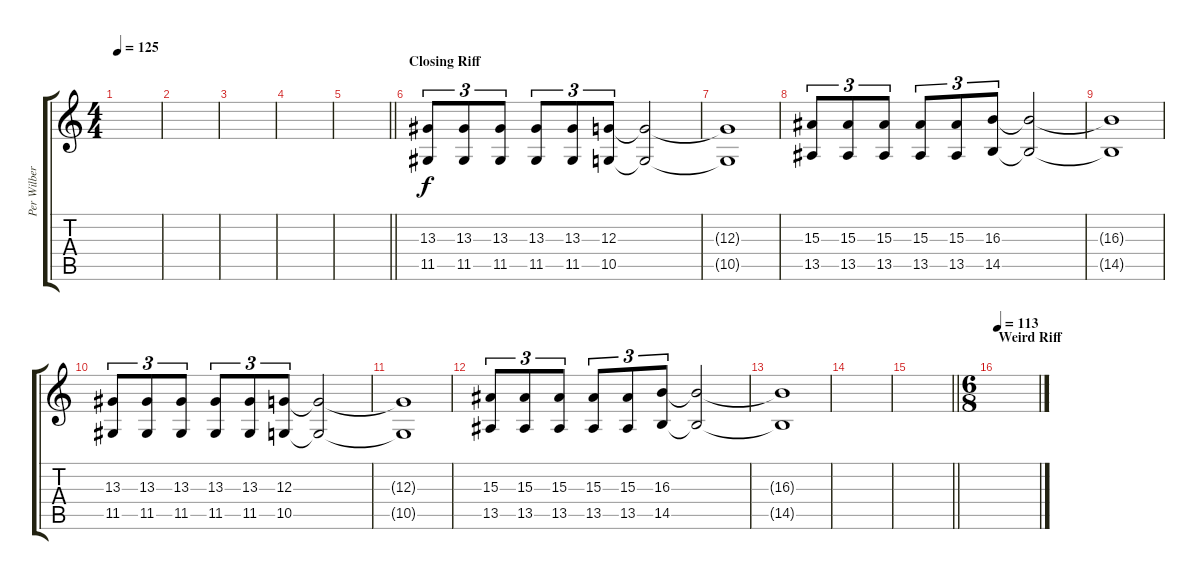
\track ("Per Wilberg" "Per Wilber") {instrument electricpiano1}
\staff {score tabs}
\tuning (E4 B3 G3 D3 A2 E2) {hide}
\ts (4 4)
\tempo 125
\clef g2
\ks c
|
|
|
|
\barLineRight lightlight
|
\section ("" "Closing Riff")
(13.3 11.5).8{tu (3 2) volume 10 instrument stringensemble1} (13.3 11.5).8{tu (3 2)} (13.3 11.5).8{tu (3 2)} (13.3 11.5).8{tu (3 2)} (13.3 11.5).8{tu (3 2)} (12.3 10.5).8{tu (3 2)} (12.3{t} 10.5{t}).2 |
(12.3{t} 10.5{t}).1{volume 6} |
(15.3 13.5).8{tu (3 2) volume 10} (15.3 13.5).8{tu (3 2)} (15.3 13.5).8{tu (3 2)} (15.3 13.5).8{tu (3 2)} (15.3 13.5).8{tu (3 2)} (16.3 14.5).8{tu (3 2)} (16.3{t} 14.5{t}).2 |
(16.3{t} 14.5{t}).1{volume 6} |
(13.3 11.5).8{tu (3 2) volume 10} (13.3 11.5).8{tu (3 2)} (13.3 11.5).8{tu (3 2)} (13.3 11.5).8{tu (3 2)} (13.3 11.5).8{tu (3 2)} (12.3 10.5).8{tu (3 2)} (12.3{t} 10.5{t}).2 |
(12.3{t} 10.5{t}).1{volume 6} |
(15.3 13.5).8{tu (3 2) volume 10} (15.3 13.5).8{tu (3 2)} (15.3 13.5).8{tu (3 2)} (15.3 13.5).8{tu (3 2)} (15.3 13.5).8{tu (3 2)} (16.3 14.5).8{tu (3 2)} (16.3{t} 14.5{t}).2 |
(16.3{t} 14.5{t}).1{volume 6} |
|
\barLineRight lightlight
|
\ts (6 8)
\section ("" "Weird Riff")
\tempo 113
